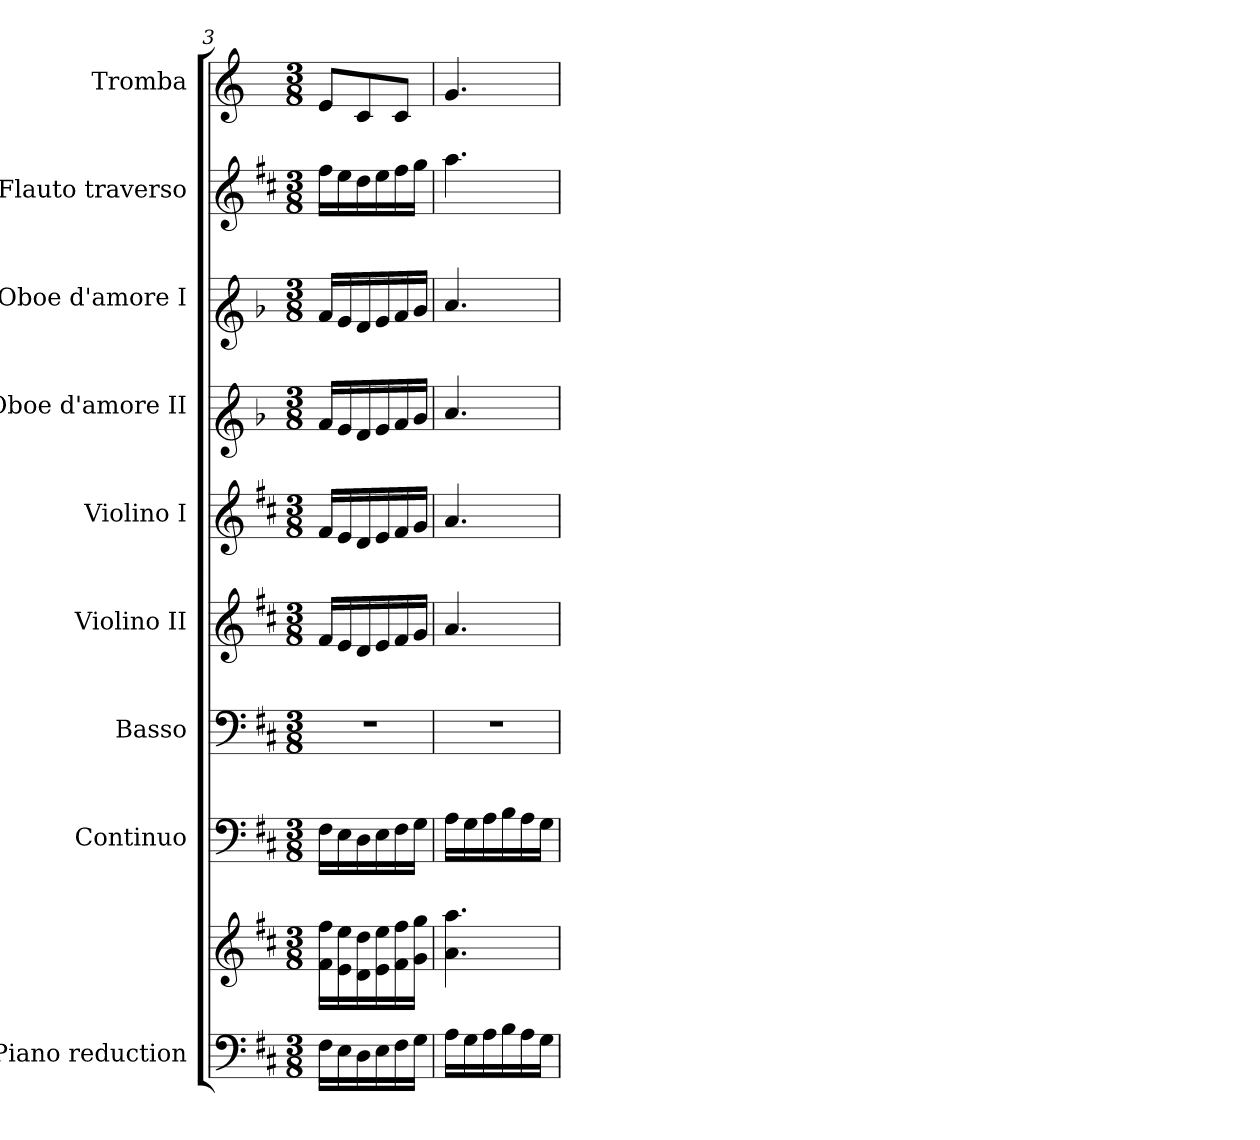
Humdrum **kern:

**kern	**kern	**kern	**kern	**kern	**kern	**kern	**kern	**kern	**kern
*part9	*part9	*part8	*part7	*part6	*part5	*part4	*part3	*part2	*part1
*staff10	*staff9	*staff8	*staff7	*staff6	*staff5	*staff4	*staff3	*staff2	*staff1
*I"Piano reduction	*	*I"Continuo	*I"Basso	*I"Violino II	*I"Violino I	*I"Oboe d'amore II	*I"Oboe d'amore I	*I"Flauto traverso	*I"Tromba
*I'Pno	*	*	*	*I'Vln	*I'Vln	*	*	*I'Fl	*
*clefF4	*clefG2	*clefF4	*clefF4	*clefG2	*clefG2	*clefG1	*clefG1	*clefG2	*clefG2
*	*	*	*	*	*	*ITrd4c7	*ITrd4c7	*	*ITrd-1c-2
*k[f#c#]	*k[f#c#]	*k[f#c#]	*k[f#c#]	*k[f#c#]	*k[f#c#]	*k[b-e-]	*k[b-e-]	*k[f#c#]	*k[f#c#]
*M3/8	*M3/8	*M3/8	*M3/8	*M3/8	*M3/8	*M3/8	*M3/8	*M3/8	*M3/8
=3	=3	=3	=3	=3	=3	=3	=3	=3	=3
16F#\LL	16f#\ 16ff#\LL	16F#\LL	4.r	16f#/LL	16f#/LL	16d/LL	16d/LL	16ff#\LL	8f#/L
16E\	16e\ 16ee\	16E\	.	16e/	16e/	16c/	16c/	16ee\	.
16D\	16d\ 16dd\	16D\	.	16d/	16d/	16B-/	16B-/	16dd\	8d/
16E\	16e\ 16ee\	16E\	.	16e/	16e/	16c/	16c/	16ee\	.
16F#\	16f#\ 16ff#\	16F#\	.	16f#/	16f#/	16d/	16d/	16ff#\	8d/J
16G\JJ	16g\ 16gg\JJ	16G\JJ	.	16g/JJ	16g/JJ	16e-/JJ	16e-/JJ	16gg\JJ	.
=4	=4	=4	=4	=4	=4	=4	=4	=4	=4
16A\LL	4.a\ 4.aa\	16A\LL	4.r	4.a/	4.a/	4.f/	4.f/	4.aa\	4.a/
16G\	.	16G\	.	.	.	.	.	.	.
16A\	.	16A\	.	.	.	.	.	.	.
16B\	.	16B\	.	.	.	.	.	.	.
16A\	.	16A\	.	.	.	.	.	.	.
16G\JJ	.	16G\JJ	.	.	.	.	.	.	.
=	=	=	=	=	=	=	=	=	=
*-	*-	*-	*-	*-	*-	*-	*-	*-	*-
